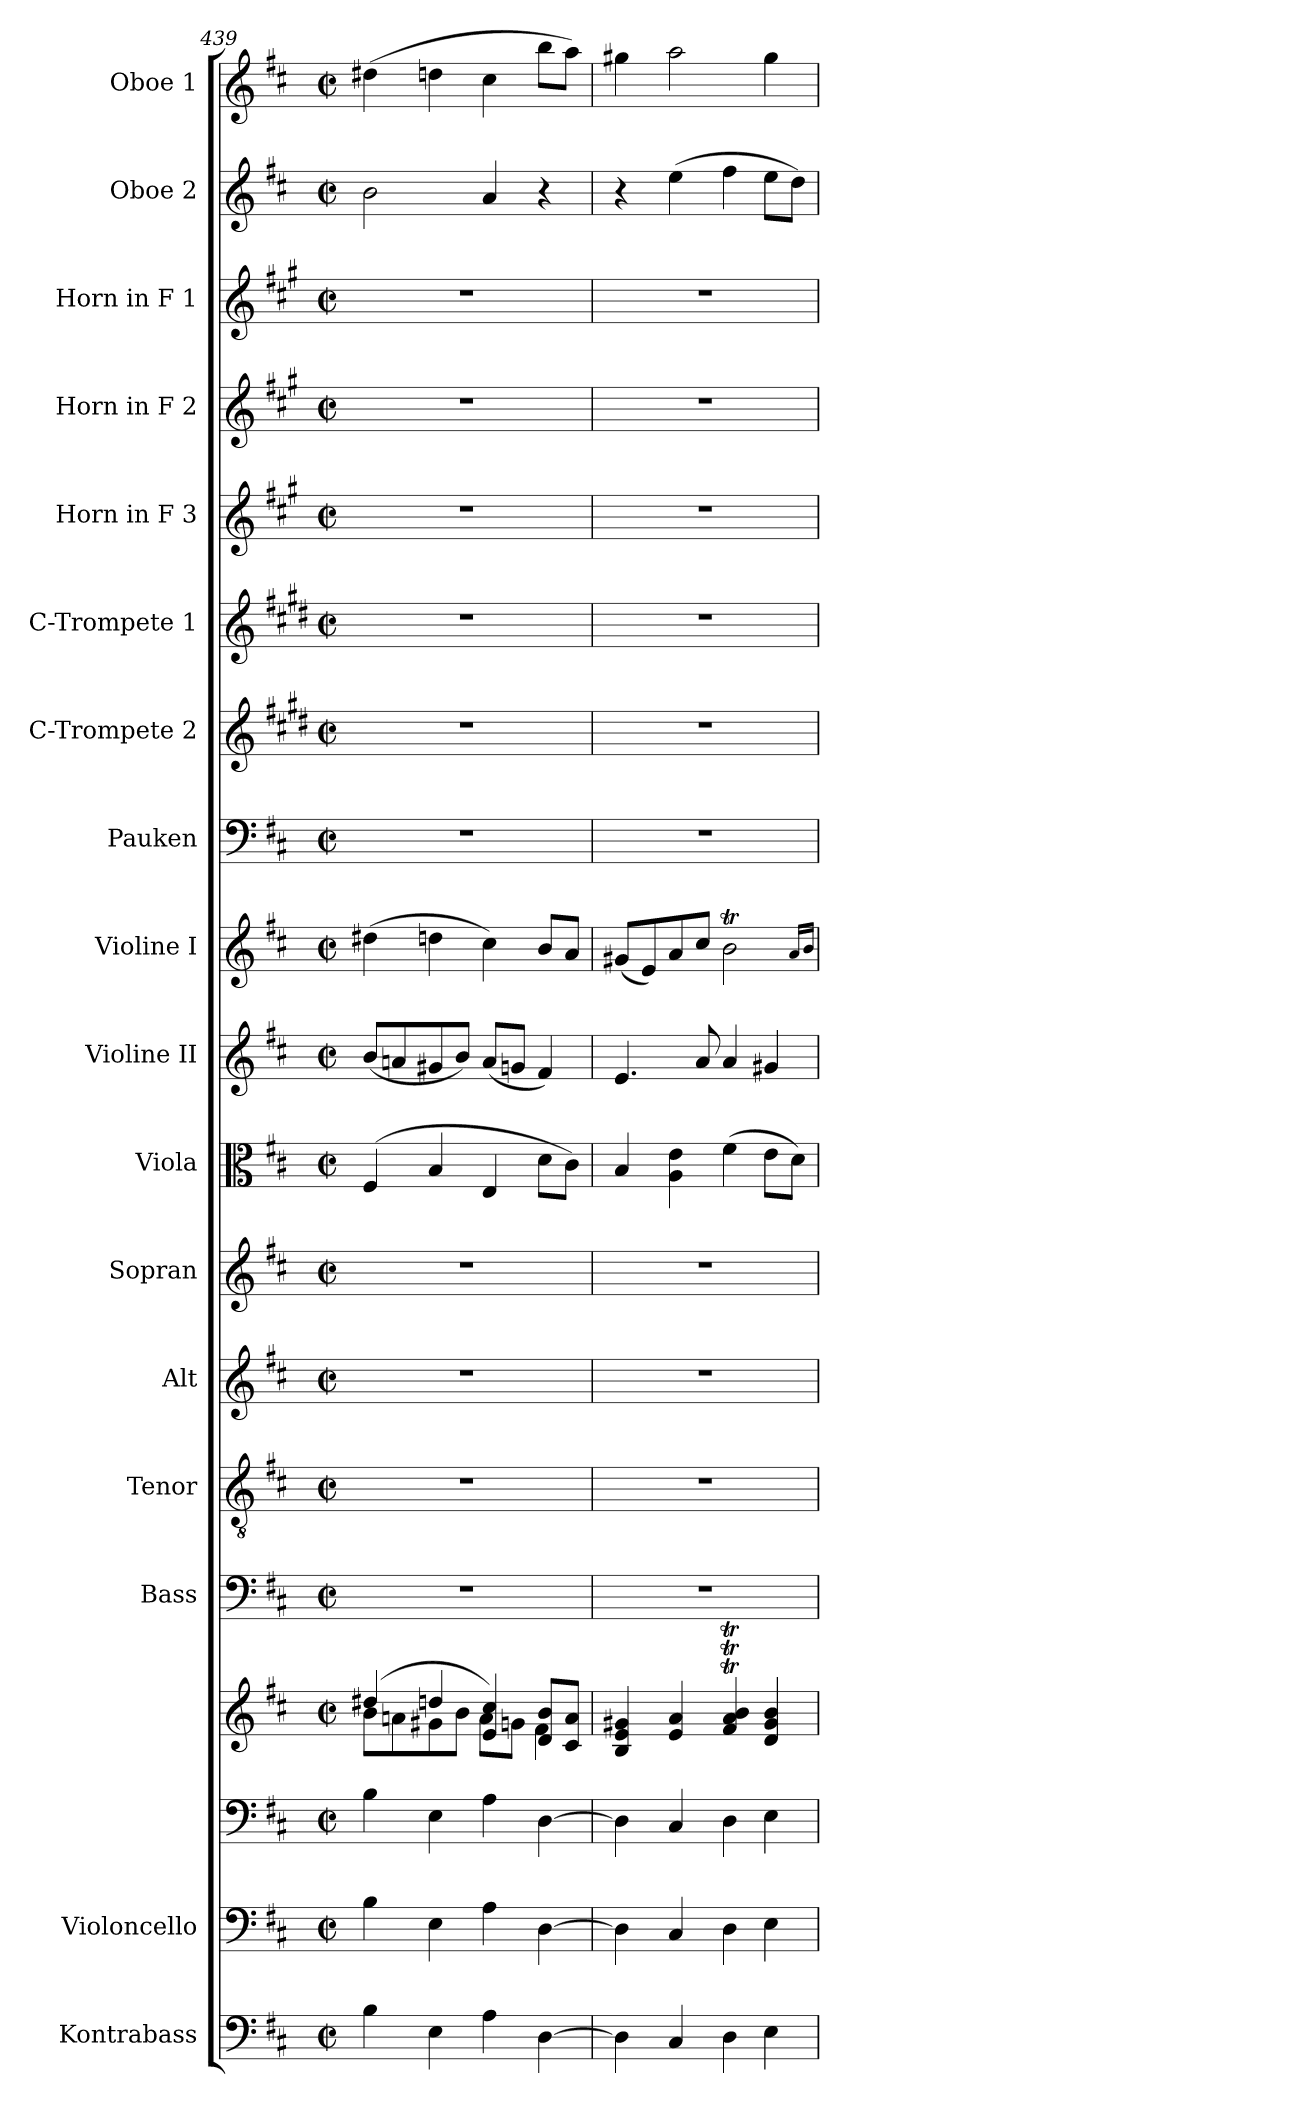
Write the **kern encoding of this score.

**kern	**kern	**kern	**kern	**kern	**kern	**kern	**kern	**kern	**kern	**kern	**kern	**kern	**kern	**kern	**kern	**kern	**kern	**kern
*part18	*part17	*part16	*part16	*part15	*part14	*part13	*part12	*part11	*part10	*part9	*part8	*part7	*part6	*part5	*part4	*part3	*part2	*part1
*staff19	*staff18	*staff17	*staff16	*staff15	*staff14	*staff13	*staff12	*staff11	*staff10	*staff9	*staff8	*staff7	*staff6	*staff5	*staff4	*staff3	*staff2	*staff1
*I"Kontrabass	*I"Violoncello	*	*	*I"Bass	*I"Tenor	*I"Alt	*I"Sopran	*I"Viola	*I"Violine II	*I"Violine I	*I"Pauken	*I"C-Trompete 2	*I"C-Trompete 1	*I"Horn in F 3	*I"Horn in F 2	*I"Horn in F 1	*I"Oboe 2	*I"Oboe 1
*I'Kb.	*I'Vc.	*	*	*I'B.	*I'T.	*I'A.	*I'S.	*I'Vla.	*I'Vl. II	*I'Vl. I	*I'Pk.	*I'C Trp. 2	*I'C Trp. 1	*	*	*	*I'Ob. 2	*I'Ob. 1
*clefF4	*clefF4	*clefF4	*clefG2	*clefF4	*clefGv2	*clefG2	*clefG2	*clefC3	*clefG2	*clefG2	*clefF4	*clefG2	*clefG2	*clefG2	*clefG2	*clefG2	*clefG2	*clefG2
*ITrd7c12	*	*	*	*	*	*	*	*	*	*	*	*ITrd1c2	*ITrd1c2	*ITrd4c7	*ITrd4c7	*ITrd4c7	*	*
*k[f#c#]	*k[f#c#]	*k[f#c#]	*k[f#c#]	*k[f#c#]	*k[f#c#]	*k[f#c#]	*k[f#c#]	*k[f#c#]	*k[f#c#]	*k[f#c#]	*k[f#c#]	*k[f#c#]	*k[f#c#]	*k[f#c#]	*k[f#c#]	*k[f#c#]	*k[f#c#]	*k[f#c#]
*D:	*D:	*D:	*D:	*D:	*D:	*D:	*D:	*D:	*D:	*D:	*D:	*D:	*D:	*D:	*D:	*D:	*D:	*D:
*M2/2	*M2/2	*M2/2	*M2/2	*M2/2	*M2/2	*M2/2	*M2/2	*M2/2	*M2/2	*M2/2	*M2/2	*M2/2	*M2/2	*M2/2	*M2/2	*M2/2	*M2/2	*M2/2
*met(c|)	*met(c|)	*met(c|)	*met(c|)	*met(c|)	*met(c|)	*met(c|)	*met(c|)	*met(c|)	*met(c|)	*met(c|)	*met(c|)	*met(c|)	*met(c|)	*met(c|)	*met(c|)	*met(c|)	*met(c|)	*met(c|)
=439	=439	=439	=439	=439	=439	=439	=439	=439	=439	=439	=439	=439	=439	=439	=439	=439	=439	=439
*	*	*	*^	*	*	*	*	*	*	*	*	*	*	*	*	*	*	*
4BB\	4B\	4B\	(4dd#X/	8b\L	1r	1r	1r	1r	(4F#/	(<8b/L	(>4dd#X\	1r	1r	1r	1r	1r	1r	2b\	(>4dd#X\
.	.	.	.	8an\	.	.	.	.	.	8an/	.	.	.	.	.	.	.	.	.
4EE\	4E\	4E\	4ddn/	8g#X\	.	.	.	.	4B/	8g#X/	4ddn\	.	.	.	.	.	.	.	4ddn\
.	.	.	.	8b\J	.	.	.	.	.	8b/J)	.	.	.	.	.	.	.	.	.
4AA\	4A\	4A\	4e/ 4cc#/)	8a\L	.	.	.	.	4E/	(<8a/L	4cc#\)	.	.	.	.	.	.	4a/	4cc#\
.	.	.	.	8gn\J	.	.	.	.	.	8gn/J	.	.	.	.	.	.	.	.	.
[4DD\	[4D\	[4D\	8d/ 8b/L	4f#\	.	.	.	.	8d\L	4f#/)	8b/L	.	.	.	.	.	.	4r	8bb\L
.	.	.	8c#/ 8a/J	.	.	.	.	.	8c#\J)	.	8a/J	.	.	.	.	.	.	.	8aa\J)
*	*	*	*v	*v	*	*	*	*	*	*	*	*	*	*	*	*	*	*	*
=440	=440	=440	=440	=440	=440	=440	=440	=440	=440	=440	=440	=440	=440	=440	=440	=440	=440	=440
4DD\]	4D\]	4D\]	4B/ 4e/ 4g#X/	1r	1r	1r	1r	4B/	4.e/	(<8g#X/L	1r	1r	1r	1r	1r	1r	4r	4gg#X\
.	.	.	.	.	.	.	.	.	.	8e/)	.	.	.	.	.	.	.	.
4CC#/	4C#/	4C#/	4e/ 4a/	.	.	.	.	4A\ 4e\	.	8a/	.	.	.	.	.	.	(>4ee\	2aa\
.	.	.	.	.	.	.	.	.	8a/	8cc#/J	.	.	.	.	.	.	.	.
4DD\	4D\	4D\	4f#/T 4a/T 4b/T	.	.	.	.	(>4f#\	4a/	2bT\	.	.	.	.	.	.	4ff#\	.
4EE\	4E\	4E\	4d/ 4g#/ 4b/	.	.	.	.	8e\L	4g#X/	.	.	.	.	.	.	.	8ee\L	4gg#\
.	.	.	.	.	.	.	.	8d\J)	.	.	.	.	.	.	.	.	8dd\J)	.
.	.	.	.	.	.	.	.	.	.	16qa/LL	.	.	.	.	.	.	.	.
.	.	.	.	.	.	.	.	.	.	16qb/JJ	.	.	.	.	.	.	.	.
=	=	=	=	=	=	=	=	=	=	=	=	=	=	=	=	=	=	=
*-	*-	*-	*-	*-	*-	*-	*-	*-	*-	*-	*-	*-	*-	*-	*-	*-	*-	*-
